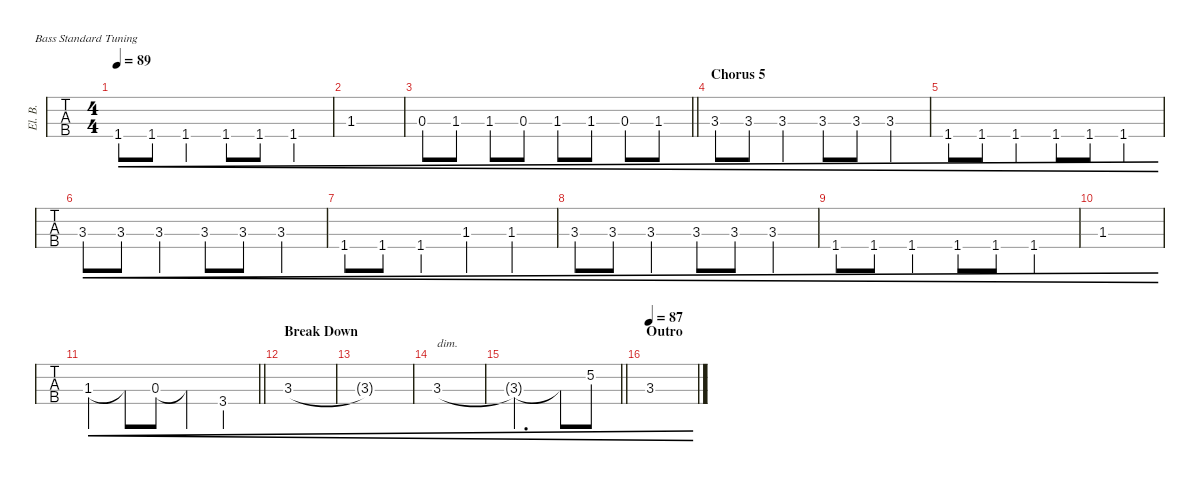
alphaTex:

\defaultSystemsLayout 4
\hideDynamics
\bracketExtendMode groupsimilarinstruments
\otherSystemsTrackNameOrientation horizontal
\track ("Electric Bass" "El. B.") {instrument electricbasspick}
\staff {tabs}
\tuning (G2 D2 A1 E1)
\ts (4 4)
\tempo 89
\clef f4
\ks c
1.4.8{cre dy ff beam Up} 1.4.8{cre beam Up} 1.4.4{cre beam Up} 1.4.8{cre beam Up} 1.4.8{cre beam Up} 1.4.4{cre beam Up} |
1.3{acc b}.1{cre} |
\barLineRight lightlight
0.3.8{cre beam Up} 1.3{acc b}.8{cre beam Up} 1.3{acc b}.8{cre beam Up} 0.3.8{cre beam Up} 1.3{acc b}.8{cre beam Up} 1.3{acc b}.8{cre beam Up} 0.3.8{cre beam Up} 1.3{acc b}.8{cre beam Up} |
\section ("" "Chorus 5")
3.3.8{cre beam Up} 3.3.8{cre beam Up} 3.3.4{cre beam Up} 3.3.8{cre beam Up} 3.3.8{cre beam Up} 3.3.4{cre beam Up} |
1.4.8{cre beam Up} 1.4.8{cre beam Up} 1.4.4{cre beam Up} 1.4.8{cre beam Up} 1.4.8{cre beam Up} 1.4.4{cre beam Up} |
3.3.8{cre beam Up} 3.3.8{cre beam Up} 3.3.4{cre beam Up} 3.3.8{cre beam Up} 3.3.8{cre beam Up} 3.3.4{cre beam Up} |
1.4.8{cre beam Up} 1.4.8{cre beam Up} 1.4.4{cre beam Up} 1.3{acc b}.4{cre beam Up} 1.3{acc b}.4{cre beam Up} |
3.3.8{cre beam Up} 3.3.8{cre beam Up} 3.3.4{cre beam Up} 3.3.8{cre beam Up} 3.3.8{cre beam Up} 3.3.4{cre beam Up} |
1.4.8{cre beam Up} 1.4.8{cre beam Up} 1.4.4{cre beam Up} 1.4.8{cre beam Up} 1.4.8{cre beam Up} 1.4.4{cre beam Up} |
1.3{acc b}.1{cre} |
\barLineRight lightlight
1.3{acc #}.4{cre beam Up} 1.3{t acc #}.8{cre beam Up} 0.3.8{cre beam Up} 0.3{t}.4{cre beam Up} 3.4.4{cre beam Up} |
\section ("" "Break Down")
3.3.1{cre} |
3.3{t}.1{cre} |
3.3.1{txt "dim." cre} |
\barLineRight lightlight
3.3{t}.2{d cre beam Up} 3.3{t}.8{cre beam Down} 5.2.8{cre beam Down} |
\section ("" "Outro")
\tempo 87
3.3.1{cre dy mp}
